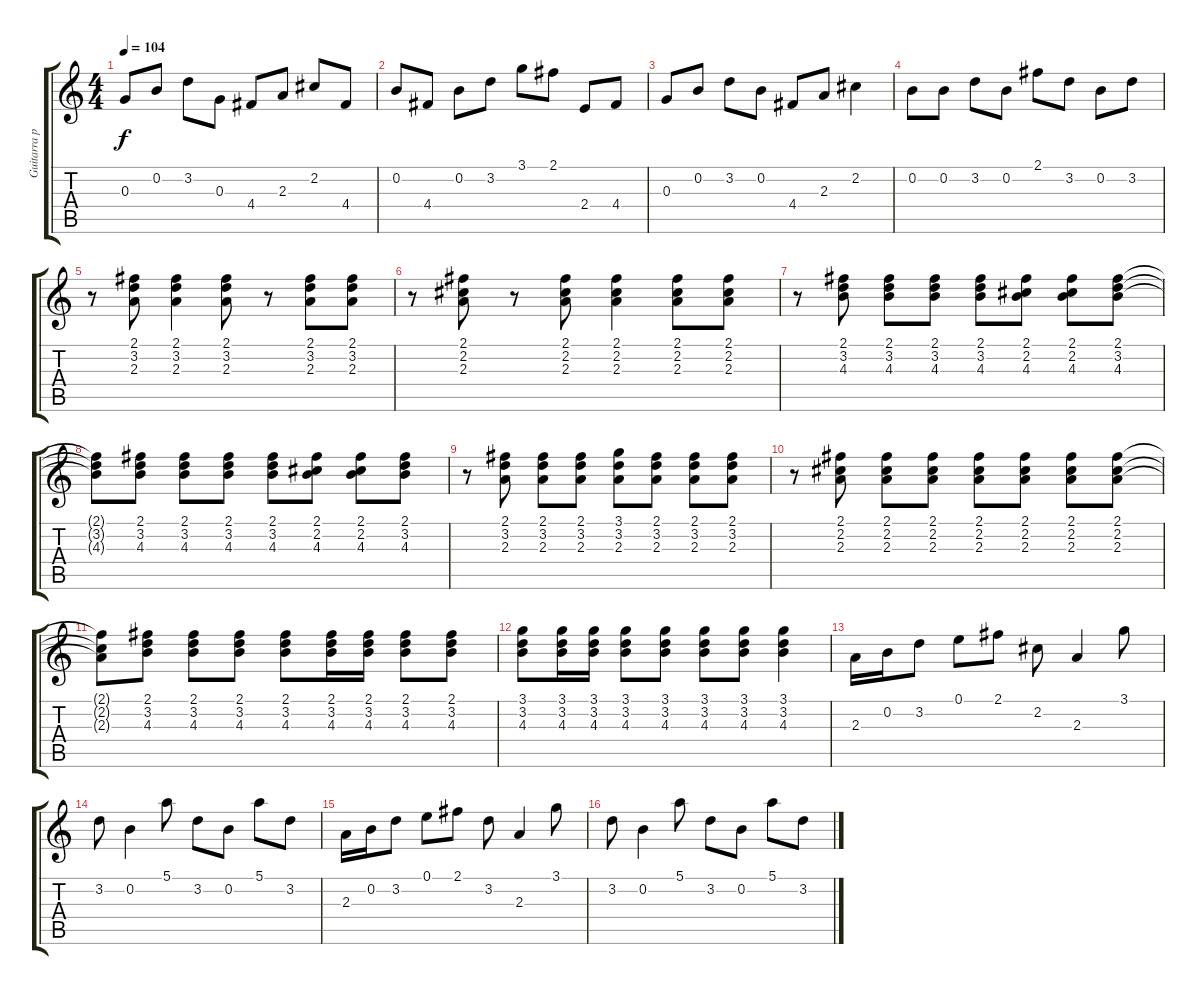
\track ("Guitarra pulida" "Guitarra p") {instrument electricguitarjazz}
\staff {score tabs}
\tuning (E4 B3 G3 D3 A2 E2) {hide}
\ts (4 4)
\tempo 104
\clef g2
\ks c
0.3.8{dy f} 0.2.8 3.2.8 0.3.8 4.4.8 2.3.8 2.2.8 4.4.8 |
0.2.8 4.4.8 0.2.8 3.2.8 3.1.8 2.1.8 2.4.8 4.4.8 |
0.3.8 0.2.8 3.2.8 0.2.8 4.4.8 2.3.8 2.2.4 |
0.2.8 0.2.8 3.2.8 0.2.8 2.1.8 3.2.8 0.2.8 3.2.8 |
r.8 (2.1 3.2 2.3).8 (2.1 3.2 2.3).4 (2.1 3.2 2.3).8 r.8 (2.1 3.2 2.3).8 (2.1 3.2 2.3).8 |
r.8 (2.1 2.2 2.3).8 r.8 (2.1 2.2 2.3).8 (2.1 2.2 2.3).4 (2.1 2.2 2.3).8 (2.1 2.2 2.3).8 |
r.8 (2.1 3.2 4.3).8 (2.1 3.2 4.3).8 (2.1 3.2 4.3).8 (2.1 3.2 4.3).8 (2.1 2.2 4.3).8 (2.1 2.2 4.3).8 (2.1 3.2 4.3).8 |
(2.1{t} 3.2{t} 4.3{t}).8 (2.1 3.2 4.3).8 (2.1 3.2 4.3).8 (2.1 3.2 4.3).8 (2.1 3.2 4.3).8 (2.1 2.2 4.3).8 (2.1 2.2 4.3).8 (2.1 3.2 4.3).8 |
r.8 (2.1 3.2 2.3).8 (2.1 3.2 2.3).8 (2.1 3.2 2.3).8 (3.1 3.2 2.3).8 (2.1 3.2 2.3).8 (2.1 3.2 2.3).8 (2.1 3.2 2.3).8 |
r.8 (2.1 2.2 2.3).8 (2.1 2.2 2.3).8 (2.1 2.2 2.3).8 (2.1 2.2 2.3).8 (2.1 2.2 2.3).8 (2.1 2.2 2.3).8 (2.1 2.2 2.3).8 |
(2.1{t} 2.2{t} 2.3{t}).8 (2.1 3.2 4.3).8 (2.1 3.2 4.3).8 (2.1 3.2 4.3).8 (2.1 3.2 4.3).8 (2.1 3.2 4.3).16 (2.1 3.2 4.3).16 (2.1 3.2 4.3).8 (2.1 3.2 4.3).8 |
(3.1 3.2 4.3).8 (3.1 3.2 4.3).16 (3.1 3.2 4.3).16 (3.1 3.2 4.3).8 (3.1 3.2 4.3).8 (3.1 3.2 4.3).8 (3.1 3.2 4.3).8 (3.1 3.2 4.3).4 |
2.3.16 0.2.16 3.2.8 0.1.8 2.1.8 2.2.8 2.3.4 3.1.8 |
3.2.8 0.2.4 5.1.8 3.2.8 0.2.8 5.1.8 3.2.8 |
2.3.16 0.2.16 3.2.8 0.1.8 2.1.8 3.2.8 2.3.4 3.1.8 |
3.2.8 0.2.4 5.1.8 3.2.8 0.2.8 5.1.8 3.2.8
